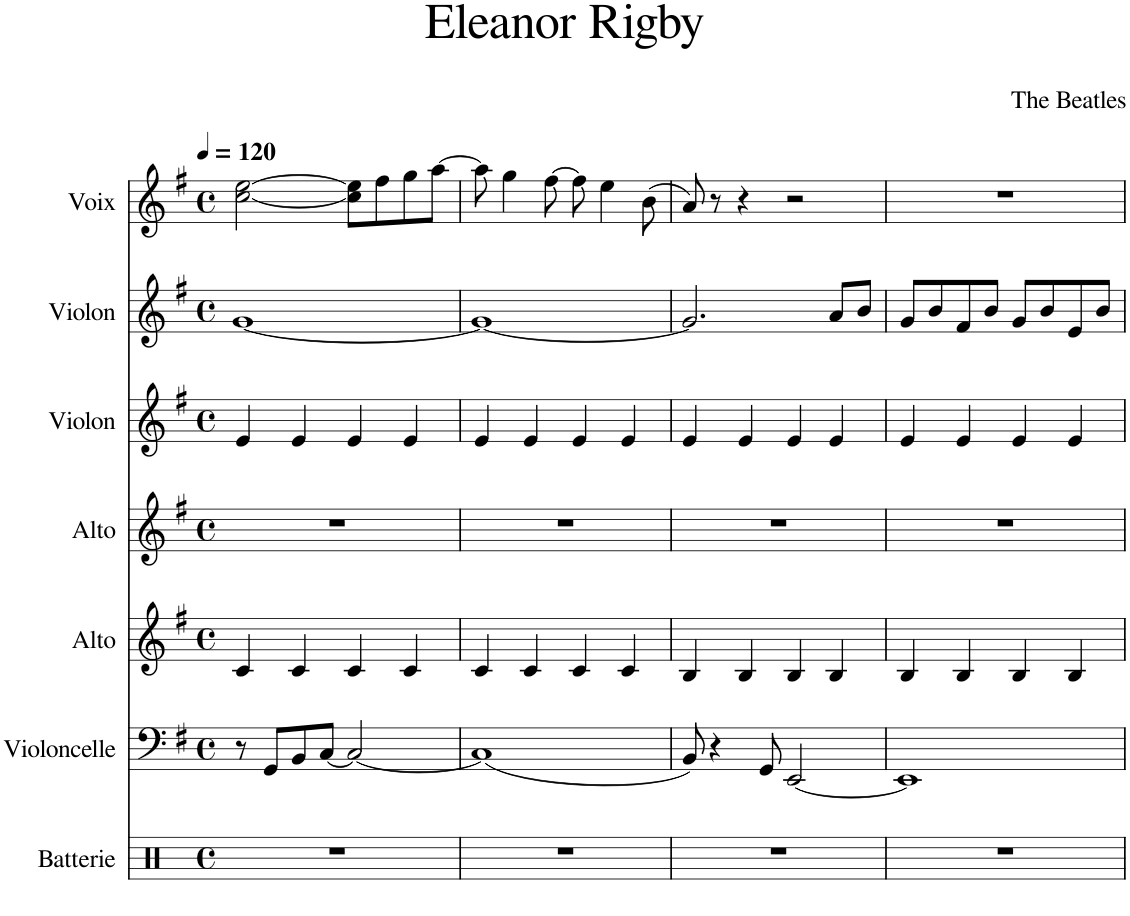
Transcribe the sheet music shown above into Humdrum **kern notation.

**kern	**kern	**kern	**kern	**kern	**kern	**kern
*part7	*part6	*part5	*part4	*part3	*part2	*part1
*staff7	*staff6	*staff5	*staff4	*staff3	*staff2	*staff1
*I"Batterie	*I"Violoncelle	*I"Alto	*I"Alto	*I"Violon	*I"Violon	*I"Voix
*I'Bat.	*I'Vlc	*I'Alt.	*I'Alt.	*I'Vln.	*I'Vln.	*I'Vx.
*clefX	*clefF4	*clefG2	*clefG2	*clefG2	*clefG2	*clefG2
*k[]	*k[f#]	*k[f#]	*k[f#]	*k[f#]	*k[f#]	*k[f#]
*M4/4	*M4/4	*M4/4	*M4/4	*M4/4	*M4/4	*M4/4
*met(c)	*met(c)	*met(c)	*met(c)	*met(c)	*met(c)	*met(c)
*MM120	*MM120	*MM120	*MM120	*MM120	*MM120	*MM120
=1	=1	=1	=1	=1	=1	=1
1r	8r	4c/	1r	4e/	[1g	[2cc\ [2ee\
.	8GG/L	.	.	.	.	.
.	8BB/	4c/	.	4e/	.	.
.	[8C/J	.	.	.	.	.
.	2C/_	4c/	.	4e/	.	8cc\] 8ee\]L
.	.	.	.	.	.	8ff#\
.	.	4c/	.	4e/	.	8gg\
.	.	.	.	.	.	[8aa\J
=2	=2	=2	=2	=2	=2	=2
1r	(1C]	4c/	1r	4e/	1g_	8aa\]
.	.	.	.	.	.	4gg\
.	.	4c/	.	4e/	.	.
.	.	.	.	.	.	[8ff#\
.	.	4c/	.	4e/	.	8ff#\]
.	.	.	.	.	.	4ee\
.	.	4c/	.	4e/	.	.
.	.	.	.	.	.	(8b\
=3	=3	=3	=3	=3	=3	=3
1r	8BB/)	4B/	1r	4e/	2.g/]	8a/)
.	4r	.	.	.	.	8r
.	.	4B/	.	4e/	.	4r
.	8GG/	.	.	.	.	.
.	[2EE/	4B/	.	4e/	.	2r
.	.	4B/	.	4e/	8a/L	.
.	.	.	.	.	8b/J	.
=4	=4	=4	=4	=4	=4	=4
1r	1EE]	4B/	1r	4e/	8g/L	1r
.	.	.	.	.	8b/	.
.	.	4B/	.	4e/	8f#/	.
.	.	.	.	.	8b/J	.
.	.	4B/	.	4e/	8g/L	.
.	.	.	.	.	8b/	.
.	.	4B/	.	4e/	8e/	.
.	.	.	.	.	8b/J	.
=	=	=	=	=	=	=
*-	*-	*-	*-	*-	*-	*-
